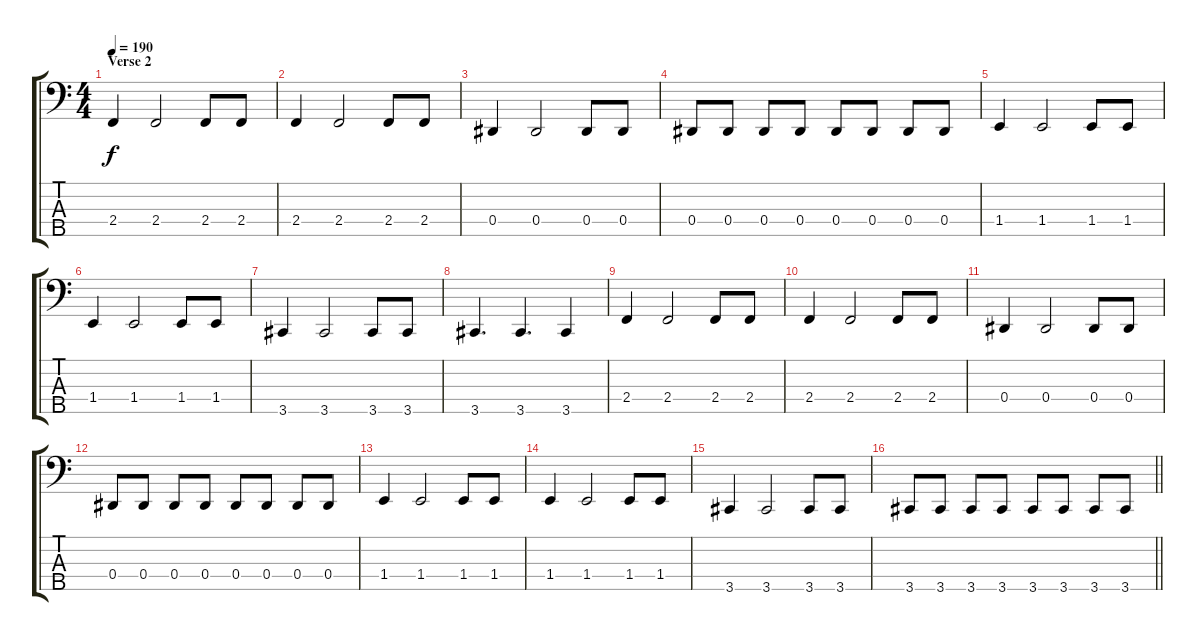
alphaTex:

\track "" {instrument electricbasspick}
\staff {score tabs}
\tuning (Gb2 Db2 Ab1 Eb1 Bb0) {hide}
\ts (4 4)
\section ("" "Verse 2")
\tempo 190
\clef f4
\ks c
2.4.4{dy f} 2.4.2 2.4.8 2.4.8 |
2.4.4 2.4.2 2.4.8 2.4.8 |
0.4.4 0.4.2 0.4.8 0.4.8 |
0.4.8 0.4.8 0.4.8 0.4.8 0.4.8 0.4.8 0.4.8 0.4.8 |
1.4.4 1.4.2 1.4.8 1.4.8 |
1.4.4 1.4.2 1.4.8 1.4.8 |
3.5.4 3.5.2 3.5.8 3.5.8 |
3.5.4{d} 3.5.4{d} 3.5.4 |
2.4.4 2.4.2 2.4.8 2.4.8 |
2.4.4 2.4.2 2.4.8 2.4.8 |
0.4.4 0.4.2 0.4.8 0.4.8 |
0.4.8 0.4.8 0.4.8 0.4.8 0.4.8 0.4.8 0.4.8 0.4.8 |
1.4.4 1.4.2 1.4.8 1.4.8 |
1.4.4 1.4.2 1.4.8 1.4.8 |
3.5.4 3.5.2 3.5.8 3.5.8 |
\barLineRight lightlight
3.5.8 3.5.8 3.5.8 3.5.8 3.5.8 3.5.8 3.5.8 3.5.8
